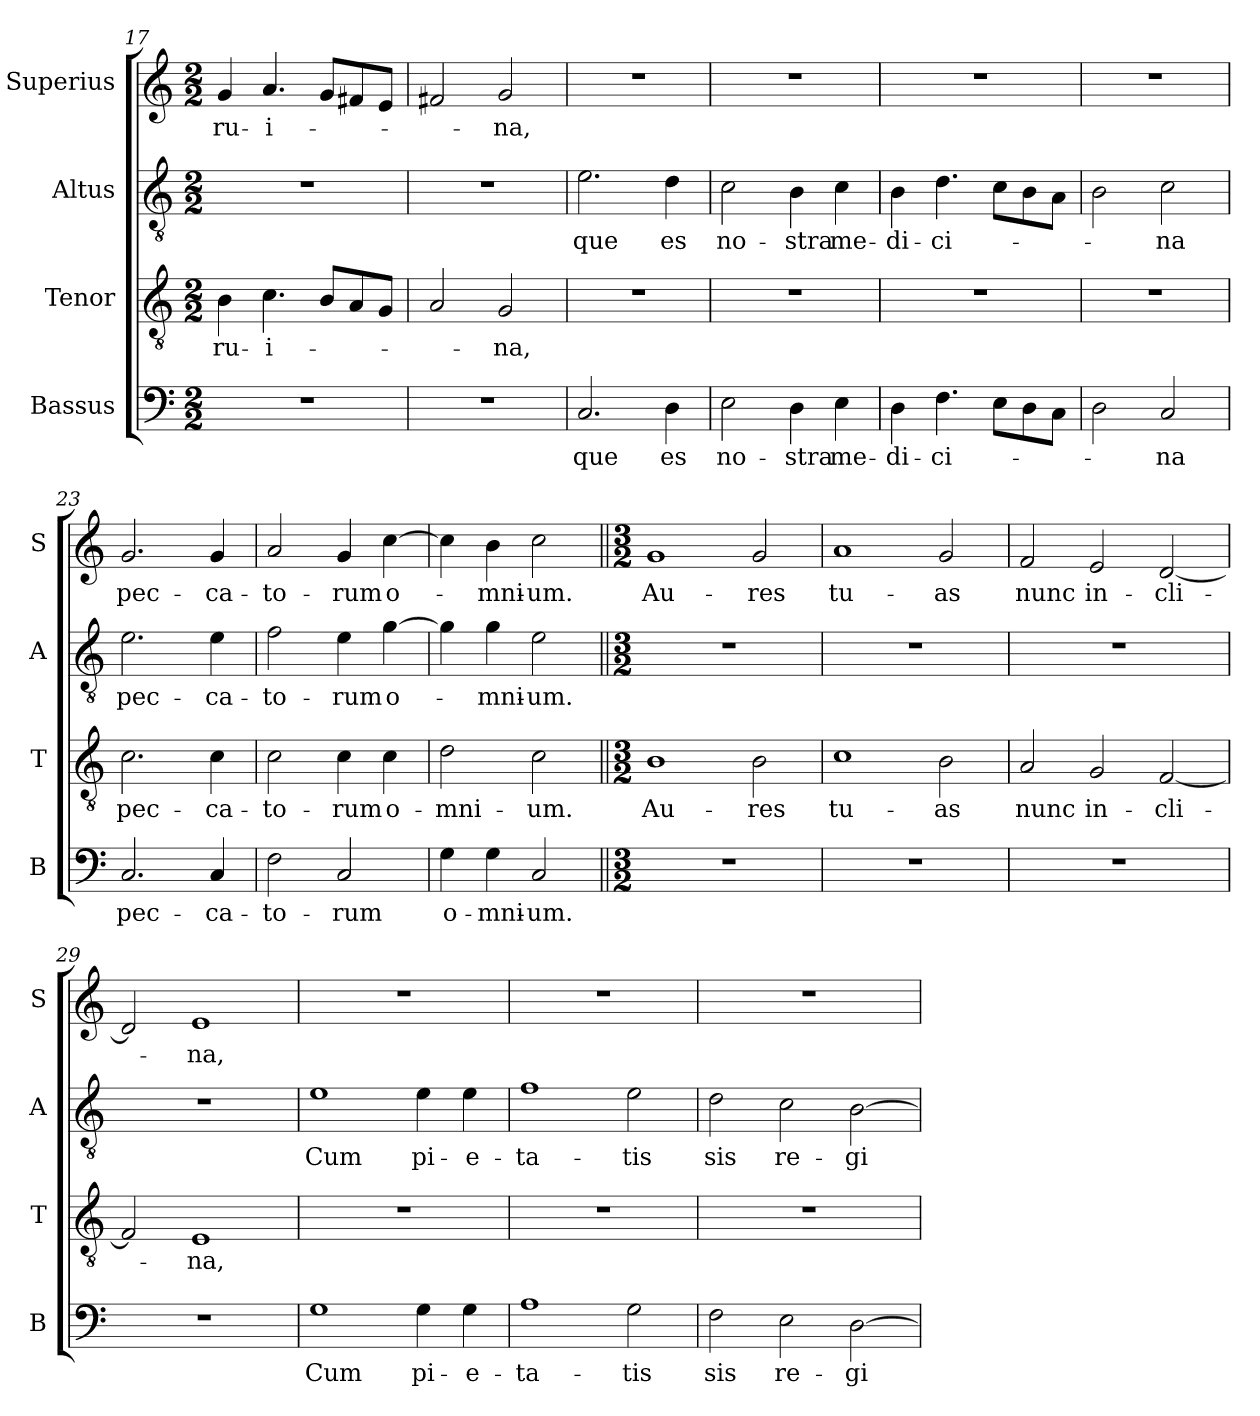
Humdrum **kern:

**kern	**text	**kern	**text	**kern	**text	**kern	**text
*part4	*part4	*part3	*part3	*part2	*part2	*part1	*part1
*staff4	*staff4	*staff3	*staff3	*staff2	*staff2	*staff1	*staff1
*I"Bassus	*	*I"Tenor	*	*I"Altus	*	*I"Superius	*
*I'B	*	*I'T	*	*I'A	*	*I'S	*
*clefF4	*	*clefGv2	*	*clefGv2	*	*clefG2	*
*k[]	*	*k[]	*	*k[]	*	*k[]	*
*M2/2	*	*M2/2	*	*M2/2	*	*M2/2	*
=17	=17	=17	=17	=17	=17	=17	=17
1r	.	4B	ru-	1r	.	4g	ru-
.	.	4.c	-i-	.	.	4.a	-i-
.	.	8BL	.	.	.	8gL	.
.	.	8A	.	.	.	8f#X	.
.	.	8GJ	.	.	.	8eJ	.
=18	=18	=18	=18	=18	=18	=18	=18
1r	.	2A	.	1r	.	2f#X	.
.	.	2G	-na,	.	.	2g	-na,
=19	=19	=19	=19	=19	=19	=19	=19
2.C	que	1r	.	2.e	que	1r	.
4D	es	.	.	4d	es	.	.
=20	=20	=20	=20	=20	=20	=20	=20
2E	no-	1r	.	2c	no-	1r	.
4D	-stra	.	.	4B	-stra	.	.
4E	me-	.	.	4c	me-	.	.
=21	=21	=21	=21	=21	=21	=21	=21
4D	-di-	1r	.	4B	-di-	1r	.
4.F	-ci-	.	.	4.d	-ci-	.	.
8EL	.	.	.	8cL	.	.	.
8D	.	.	.	8B	.	.	.
8CJ	.	.	.	8AJ	.	.	.
=22	=22	=22	=22	=22	=22	=22	=22
2D	.	1r	.	2B	.	1r	.
2C	-na	.	.	2c	-na	.	.
=23	=23	=23	=23	=23	=23	=23	=23
2.C	pec-	2.c	pec-	2.e	pec-	2.g	pec-
4C	-ca-	4c	-ca-	4e	-ca-	4g	-ca-
=24	=24	=24	=24	=24	=24	=24	=24
2F	-to-	2c	-to-	2f	-to-	2a	-to-
2C	-rum	4c	-rum	4e	-rum	4g	-rum
.	.	4c	o-	[4g	o-	[4cc	o-
=25	=25	=25	=25	=25	=25	=25	=25
4G	o-	2d	-mni-	4g]	.	4cc]	.
4G	-mni-	.	.	4g	-mni-	4b	-mni-
2C	-um.	2c	-um.	2e	-um.	2cc	-um.
=26||	=26||	=26||	=26||	=26||	=26||	=26||	=26||
*M3/2	*	*M3/2	*	*M3/2	*	*M3/2	*
1.r	.	1B	Au-	1.r	.	1g	Au-
.	.	2B	-res	.	.	2g	-res
=27	=27	=27	=27	=27	=27	=27	=27
1.r	.	1c	tu-	1.r	.	1a	tu-
.	.	2B	-as	.	.	2g	-as
=28	=28	=28	=28	=28	=28	=28	=28
1.r	.	2A	nunc	1.r	.	2f	nunc
.	.	2G	in-	.	.	2e	in-
.	.	[2F	-cli-	.	.	[2d	-cli-
=29	=29	=29	=29	=29	=29	=29	=29
1.r	.	2F]	.	1.r	.	2d]	.
.	.	1E	-na,	.	.	1e	-na,
=30	=30	=30	=30	=30	=30	=30	=30
1G	Cum	1.r	.	1e	Cum	1.r	.
4G	pi-	.	.	4e	pi-	.	.
4G	-e-	.	.	4e	-e-	.	.
=31	=31	=31	=31	=31	=31	=31	=31
1A	-ta-	1.r	.	1f	-ta-	1.r	.
2G	-tis	.	.	2e	-tis	.	.
=32	=32	=32	=32	=32	=32	=32	=32
2F	sis	1.r	.	2d	sis	1.r	.
2E	re-	.	.	2c	re-	.	.
[2D	-gi-	.	.	[2B	-gi-	.	.
=	=	=	=	=	=	=	=
*-	*-	*-	*-	*-	*-	*-	*-
